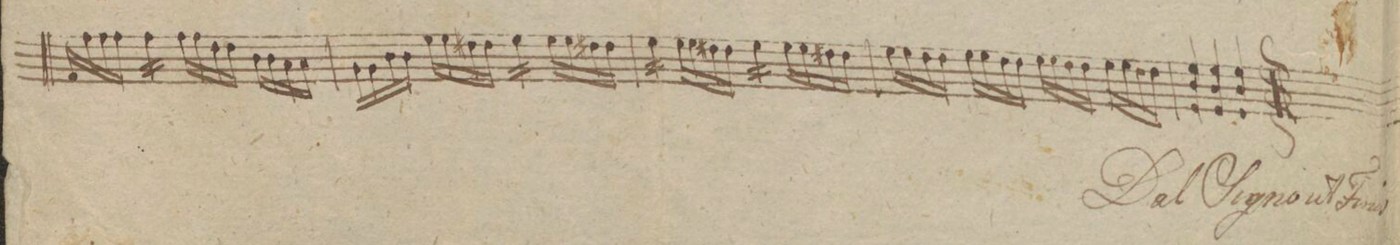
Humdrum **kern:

**kern	**dynam
*I"Violino. Principal	*
*clefG2	*
*k[f#c#g#]	*
*met(c)	*
*M4/4	*
16f#/LL	.
16ff#\	.
16ff#\	.
16ff#\JJ	.
*tremolo	*
16ff#\LL	.
16ff#\	.
16ff#\	.
16ff#\JJ	.
*Xtremolo	*
16ff#\LL	.
16ff#\	.
16dd\	.
16dd\JJ	.
16b\LL	.
16b\	.
16a\	.
16a\JJ	.
=239	=239
16g#\LL	.
16g#\	.
16b\	.
16b\JJ	.
16ee\LL	.
16ee\	.
16dd#X\	.
16dd#\JJ	.
*tremolo	*
16ee\LL	.
16ee\	.
16ee\	.
16ee\JJ	.
*Xtremolo	*
16ee\LL	.
16ee\	.
16dd#X\	.
16dd#\JJ	.
=240	=240
*tremolo	*
16ee\LL	.
16ee\	.
16ee\	.
16ee\JJ	.
*Xtremolo	*
16ee\LL	.
16ee\	.
16dd#X\	.
16dd#\JJ	.
*tremolo	*
16ee\LL	.
16ee\	.
16ee\	.
16ee\JJ	.
*Xtremolo	*
16ee\LL	.
16ee\	.
16dd#X\	.
16dd#\JJ	.
=241	=241
16ee\LL	.
16ee\	.
16dd\	.
16dd\JJ	.
16ee\LL	.
16ee\	.
16dd\	.
16dd\JJ	.
16ee\LL	.
16ee\	.
16dd\	.
16dd\JJ	.
16ee\LL	.
16ee\	.
16dd\	.
16dd\JJ	.
=242	=242
4e/ 4b/ 4ee/	.
4e/ 4b/ 4ee/	.
4e/ 4b/ 4ee/	.
4r	.
==	==
*-	*-
